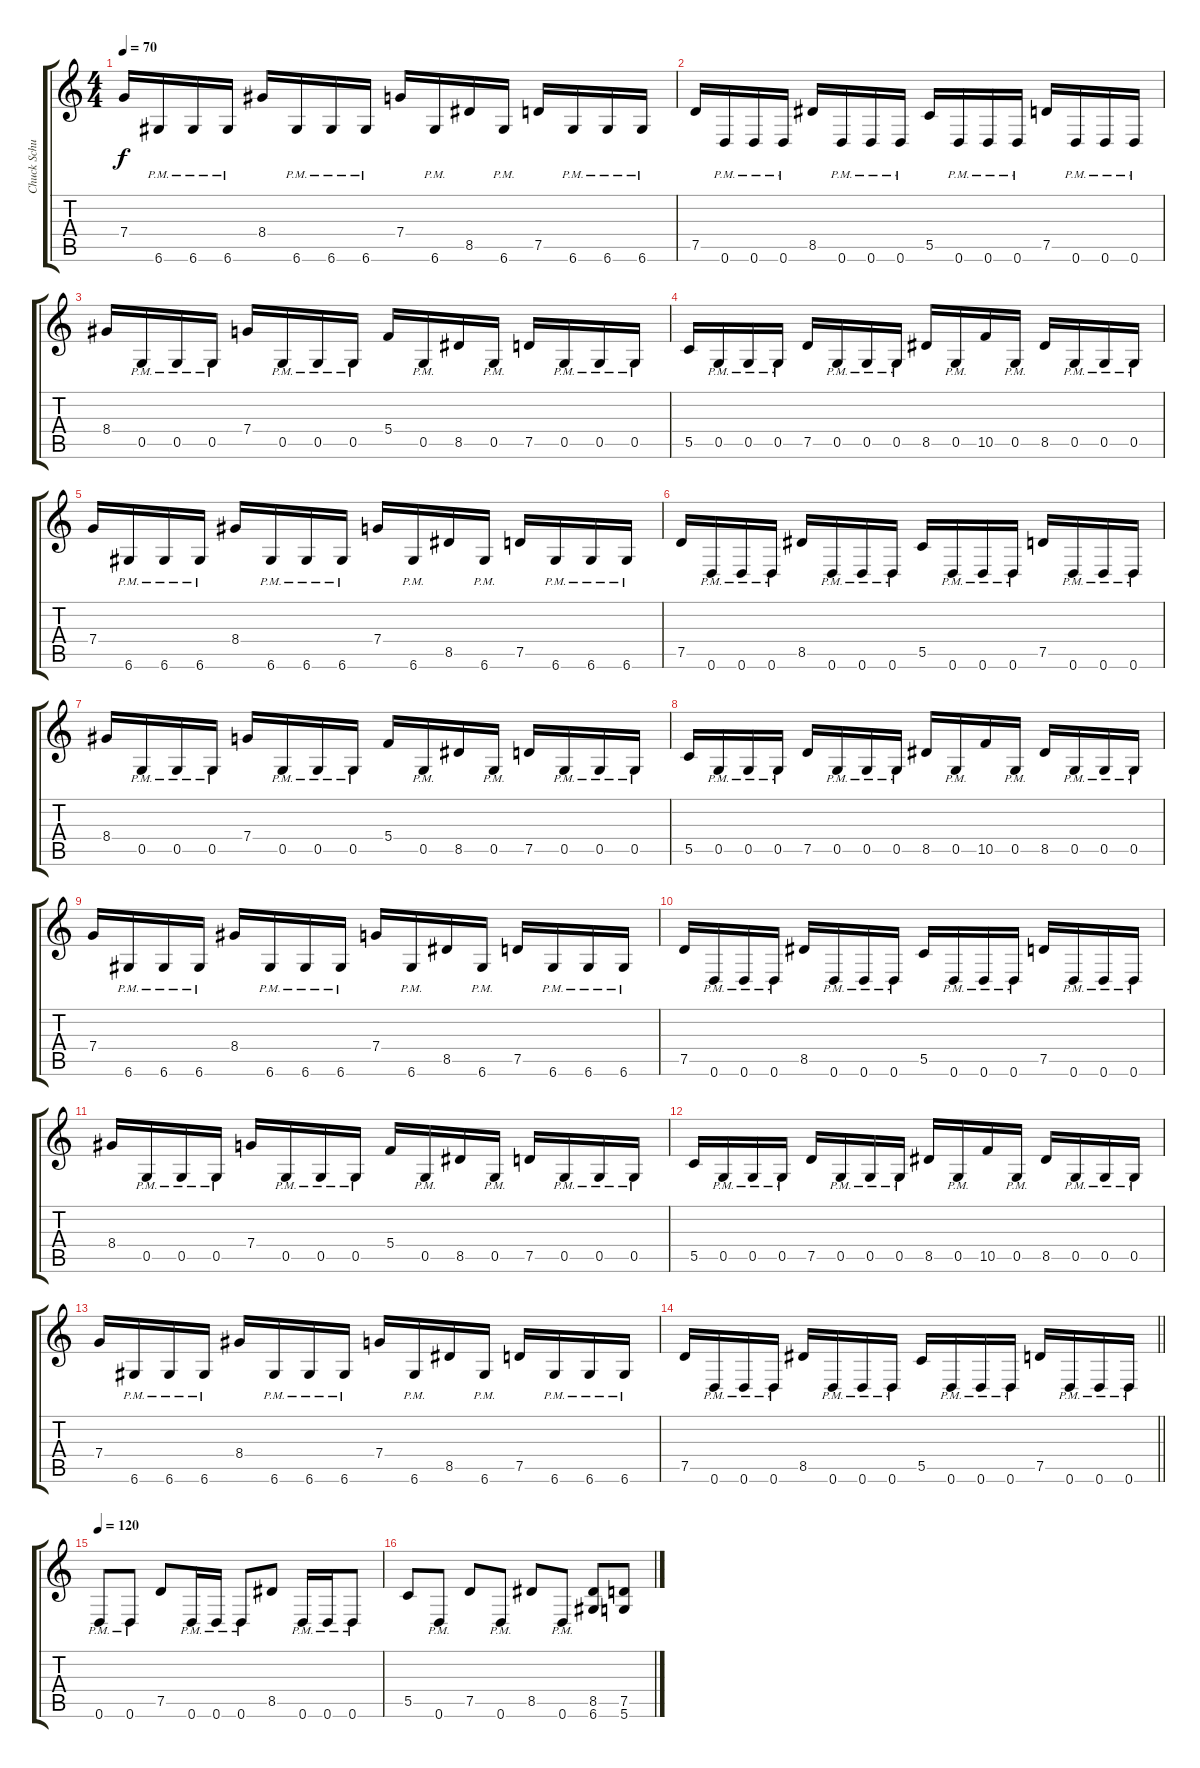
\track ("Chuck Schuldiner Rhythm" "Chuck Schu") {instrument distortionguitar}
\staff {score tabs}
\tuning (D4 A3 F3 C3 G2 D2) {hide}
\ts (4 4)
\tempo 70
\clef g2
\ks c
7.4.16{dy f} 6.6{pm}.16 6.6{pm}.16 6.6{pm}.16 8.4.16 6.6{pm}.16 6.6{pm}.16 6.6{pm}.16 7.4.16 6.6{pm}.16 8.5.16 6.6{pm}.16 7.5.16 6.6{pm}.16 6.6{pm}.16 6.6{pm}.16 |
7.5.16 0.6{pm}.16 0.6{pm}.16 0.6{pm}.16 8.5.16 0.6{pm}.16 0.6{pm}.16 0.6{pm}.16 5.5.16 0.6{pm}.16 0.6{pm}.16 0.6{pm}.16 7.5.16 0.6{pm}.16 0.6{pm}.16 0.6{pm}.16 |
8.4.16 0.5{pm}.16 0.5{pm}.16 0.5{pm}.16 7.4.16 0.5{pm}.16 0.5{pm}.16 0.5{pm}.16 5.4.16 0.5{pm}.16 8.5.16 0.5{pm}.16 7.5.16 0.5{pm}.16 0.5{pm}.16 0.5{pm}.16 |
5.5.16 0.5{pm}.16 0.5{pm}.16 0.5{pm}.16 7.5.16 0.5{pm}.16 0.5{pm}.16 0.5{pm}.16 8.5.16 0.5{pm}.16 10.5.16 0.5{pm}.16 8.5.16 0.5{pm}.16 0.5{pm}.16 0.5{pm}.16 |
7.4.16 6.6{pm}.16 6.6{pm}.16 6.6{pm}.16 8.4.16 6.6{pm}.16 6.6{pm}.16 6.6{pm}.16 7.4.16 6.6{pm}.16 8.5.16 6.6{pm}.16 7.5.16 6.6{pm}.16 6.6{pm}.16 6.6{pm}.16 |
7.5.16 0.6{pm}.16 0.6{pm}.16 0.6{pm}.16 8.5.16 0.6{pm}.16 0.6{pm}.16 0.6{pm}.16 5.5.16 0.6{pm}.16 0.6{pm}.16 0.6{pm}.16 7.5.16 0.6{pm}.16 0.6{pm}.16 0.6{pm}.16 |
8.4.16 0.5{pm}.16 0.5{pm}.16 0.5{pm}.16 7.4.16 0.5{pm}.16 0.5{pm}.16 0.5{pm}.16 5.4.16 0.5{pm}.16 8.5.16 0.5{pm}.16 7.5.16 0.5{pm}.16 0.5{pm}.16 0.5{pm}.16 |
5.5.16 0.5{pm}.16 0.5{pm}.16 0.5{pm}.16 7.5.16 0.5{pm}.16 0.5{pm}.16 0.5{pm}.16 8.5.16 0.5{pm}.16 10.5.16 0.5{pm}.16 8.5.16 0.5{pm}.16 0.5{pm}.16 0.5{pm}.16 |
7.4.16 6.6{pm}.16 6.6{pm}.16 6.6{pm}.16 8.4.16 6.6{pm}.16 6.6{pm}.16 6.6{pm}.16 7.4.16 6.6{pm}.16 8.5.16 6.6{pm}.16 7.5.16 6.6{pm}.16 6.6{pm}.16 6.6{pm}.16 |
7.5.16 0.6{pm}.16 0.6{pm}.16 0.6{pm}.16 8.5.16 0.6{pm}.16 0.6{pm}.16 0.6{pm}.16 5.5.16 0.6{pm}.16 0.6{pm}.16 0.6{pm}.16 7.5.16 0.6{pm}.16 0.6{pm}.16 0.6{pm}.16 |
8.4.16 0.5{pm}.16 0.5{pm}.16 0.5{pm}.16 7.4.16 0.5{pm}.16 0.5{pm}.16 0.5{pm}.16 5.4.16 0.5{pm}.16 8.5.16 0.5{pm}.16 7.5.16 0.5{pm}.16 0.5{pm}.16 0.5{pm}.16 |
5.5.16 0.5{pm}.16 0.5{pm}.16 0.5{pm}.16 7.5.16 0.5{pm}.16 0.5{pm}.16 0.5{pm}.16 8.5.16 0.5{pm}.16 10.5.16 0.5{pm}.16 8.5.16 0.5{pm}.16 0.5{pm}.16 0.5{pm}.16 |
7.4.16 6.6{pm}.16 6.6{pm}.16 6.6{pm}.16 8.4.16 6.6{pm}.16 6.6{pm}.16 6.6{pm}.16 7.4.16 6.6{pm}.16 8.5.16 6.6{pm}.16 7.5.16 6.6{pm}.16 6.6{pm}.16 6.6{pm}.16 |
\barLineRight lightlight
7.5.16 0.6{pm}.16 0.6{pm}.16 0.6{pm}.16 8.5.16 0.6{pm}.16 0.6{pm}.16 0.6{pm}.16 5.5.16 0.6{pm}.16 0.6{pm}.16 0.6{pm}.16 7.5.16 0.6{pm}.16 0.6{pm}.16 0.6{pm}.16 |
\section ("" "")
\tempo 120
0.6{pm}.8 0.6{pm}.8 7.5.8 0.6{pm}.16 0.6{pm}.16 0.6{pm}.8 8.5.8 0.6{pm}.16 0.6{pm}.16 0.6{pm}.8 |
5.5.8 0.6{pm}.8 7.5.8 0.6{pm}.8 8.5.8 0.6{pm}.8 (8.5 6.6).8 (7.5 5.6).8
